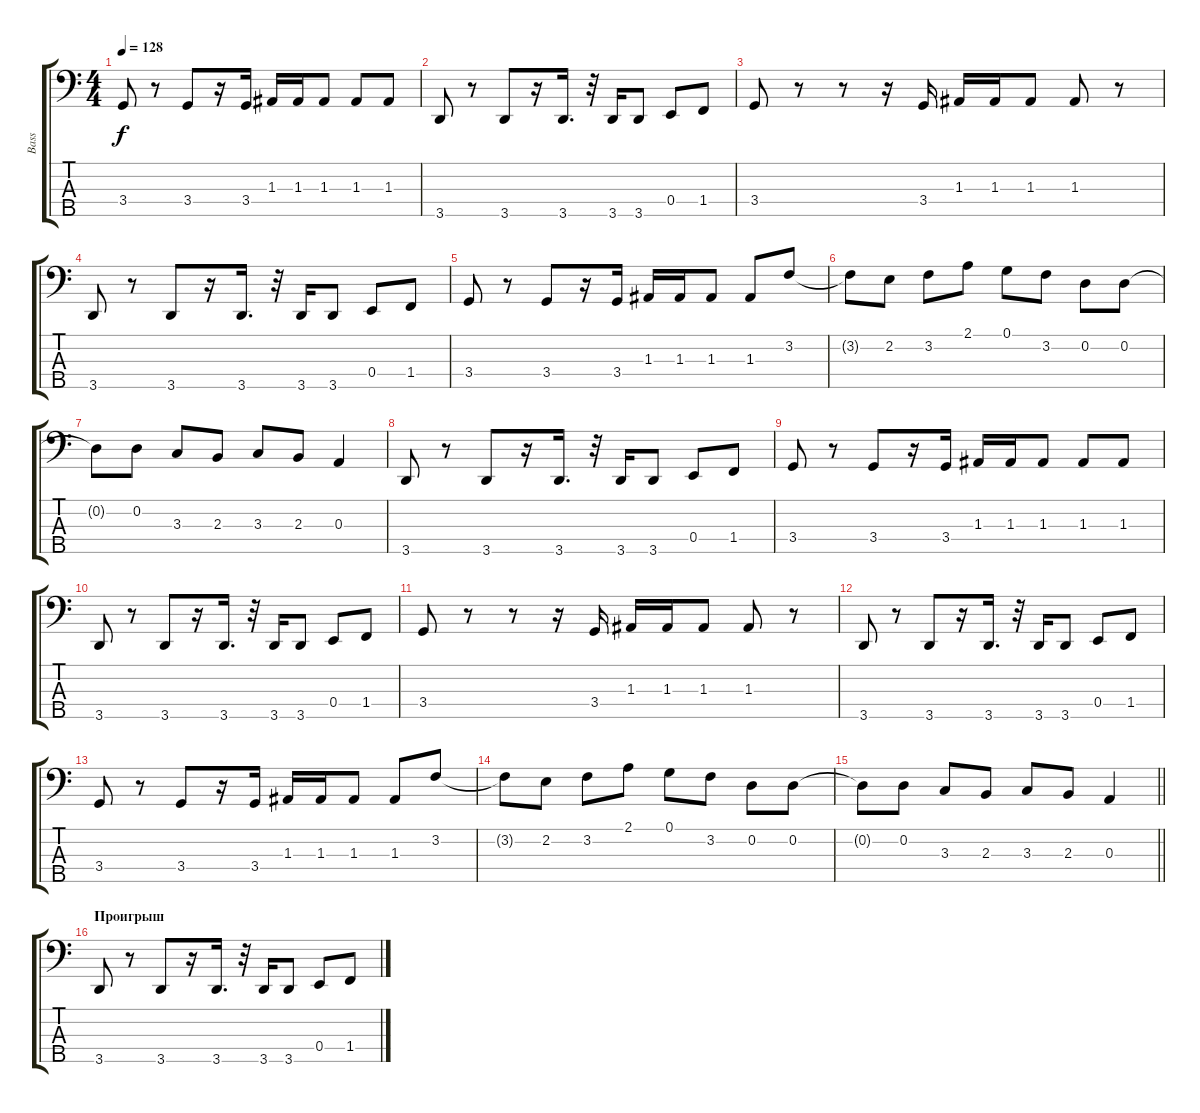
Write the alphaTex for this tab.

\track ("Bass" "Bass") {instrument slapbass2}
\staff {score tabs}
\tuning (G2 D2 A1 E1 B0) {hide}
\ts (4 4)
\tempo 128
\clef f4
\ks c
3.4.8{dy f} r.8 3.4.8 r.16 3.4.16 1.3.16 1.3.16 1.3.8 1.3.8 1.3.8 |
3.5.8 r.8 3.5.8 r.16 3.5.16{d} r.32 3.5.16 3.5.8 0.4.8 1.4.8 |
3.4.8 r.8 r.8 r.16 3.4.16 1.3.16 1.3.16 1.3.8 1.3.8 r.8 |
3.5.8 r.8 3.5.8 r.16 3.5.16{d} r.32 3.5.16 3.5.8 0.4.8 1.4.8 |
3.4.8 r.8 3.4.8 r.16 3.4.16 1.3.16 1.3.16 1.3.8 1.3.8 3.2.8 |
3.2{t}.8 2.2.8 3.2.8 2.1.8 0.1.8 3.2.8 0.2.8 0.2.8 |
0.2{t}.8 0.2.8 3.3.8 2.3.8 3.3.8 2.3.8 0.3.4 |
3.5.8 r.8 3.5.8 r.16 3.5.16{d} r.32 3.5.16 3.5.8 0.4.8 1.4.8 |
3.4.8 r.8 3.4.8 r.16 3.4.16 1.3.16 1.3.16 1.3.8 1.3.8 1.3.8 |
3.5.8 r.8 3.5.8 r.16 3.5.16{d} r.32 3.5.16 3.5.8 0.4.8 1.4.8 |
3.4.8 r.8 r.8 r.16 3.4.16 1.3.16 1.3.16 1.3.8 1.3.8 r.8 |
3.5.8 r.8 3.5.8 r.16 3.5.16{d} r.32 3.5.16 3.5.8 0.4.8 1.4.8 |
3.4.8 r.8 3.4.8 r.16 3.4.16 1.3.16 1.3.16 1.3.8 1.3.8 3.2.8 |
3.2{t}.8 2.2.8 3.2.8 2.1.8 0.1.8 3.2.8 0.2.8 0.2.8 |
\barLineRight lightlight
0.2{t}.8 0.2.8 3.3.8 2.3.8 3.3.8 2.3.8 0.3.4 |
\section ("" "Проигрыш")
3.5.8 r.8 3.5.8 r.16 3.5.16{d} r.32 3.5.16 3.5.8 0.4.8 1.4.8
